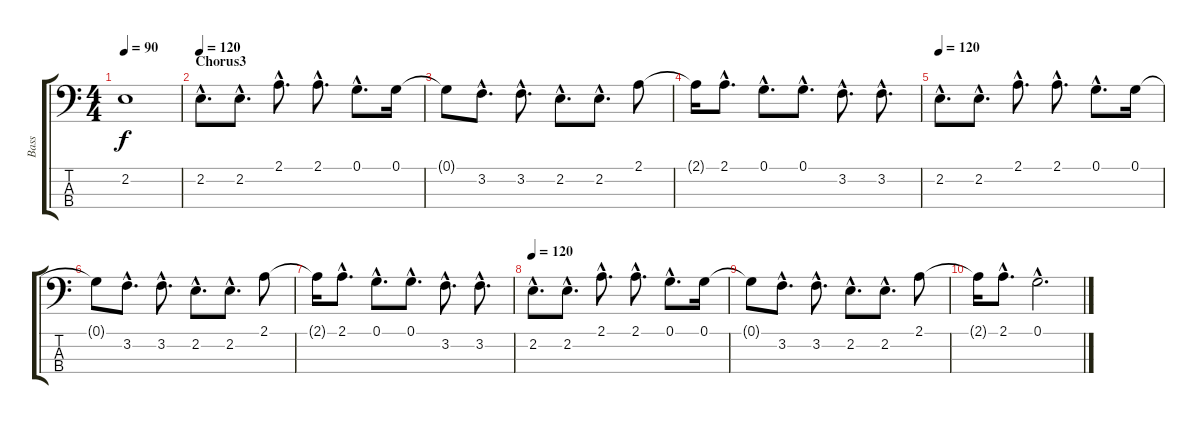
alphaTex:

\track ("Bass" "Bass") {instrument slapbass2}
\staff {score tabs}
\tuning (G2 D2 A1 E1) {hide}
\ts (4 4)
\tempo 90
\clef f4
\ks c
2.2.1{dy f} |
\section ("" "Chorus3")
\tempo 120
2.2{hac}.8{d} 2.2{hac}.8{d} 2.1{hac}.8{d} 2.1{hac}.8{d} 0.1{hac}.8{d} 0.1.16 |
0.1{t}.8 3.2{hac}.8{d} 3.2{hac}.8{d} 2.2{hac}.8{d} 2.2{hac}.8{d} 2.1.8 |
2.1{t}.16 2.1{hac}.8{d} 0.1{hac}.8{d} 0.1{hac}.8{d} 3.2{hac}.8{d} 3.2{hac}.8{d} |
\tempo 120
2.2{hac}.8{d} 2.2{hac}.8{d} 2.1{hac}.8{d} 2.1{hac}.8{d} 0.1{hac}.8{d} 0.1.16 |
0.1{t}.8 3.2{hac}.8{d} 3.2{hac}.8{d} 2.2{hac}.8{d} 2.2{hac}.8{d} 2.1.8 |
2.1{t}.16 2.1{hac}.8{d} 0.1{hac}.8{d} 0.1{hac}.8{d} 3.2{hac}.8{d} 3.2{hac}.8{d} |
\tempo 120
2.2{hac}.8{d} 2.2{hac}.8{d} 2.1{hac}.8{d} 2.1{hac}.8{d} 0.1{hac}.8{d} 0.1.16 |
0.1{t}.8 3.2{hac}.8{d} 3.2{hac}.8{d} 2.2{hac}.8{d} 2.2{hac}.8{d} 2.1.8 |
2.1{t}.16 2.1{hac}.8{d} 0.1{hac}.2{d}
